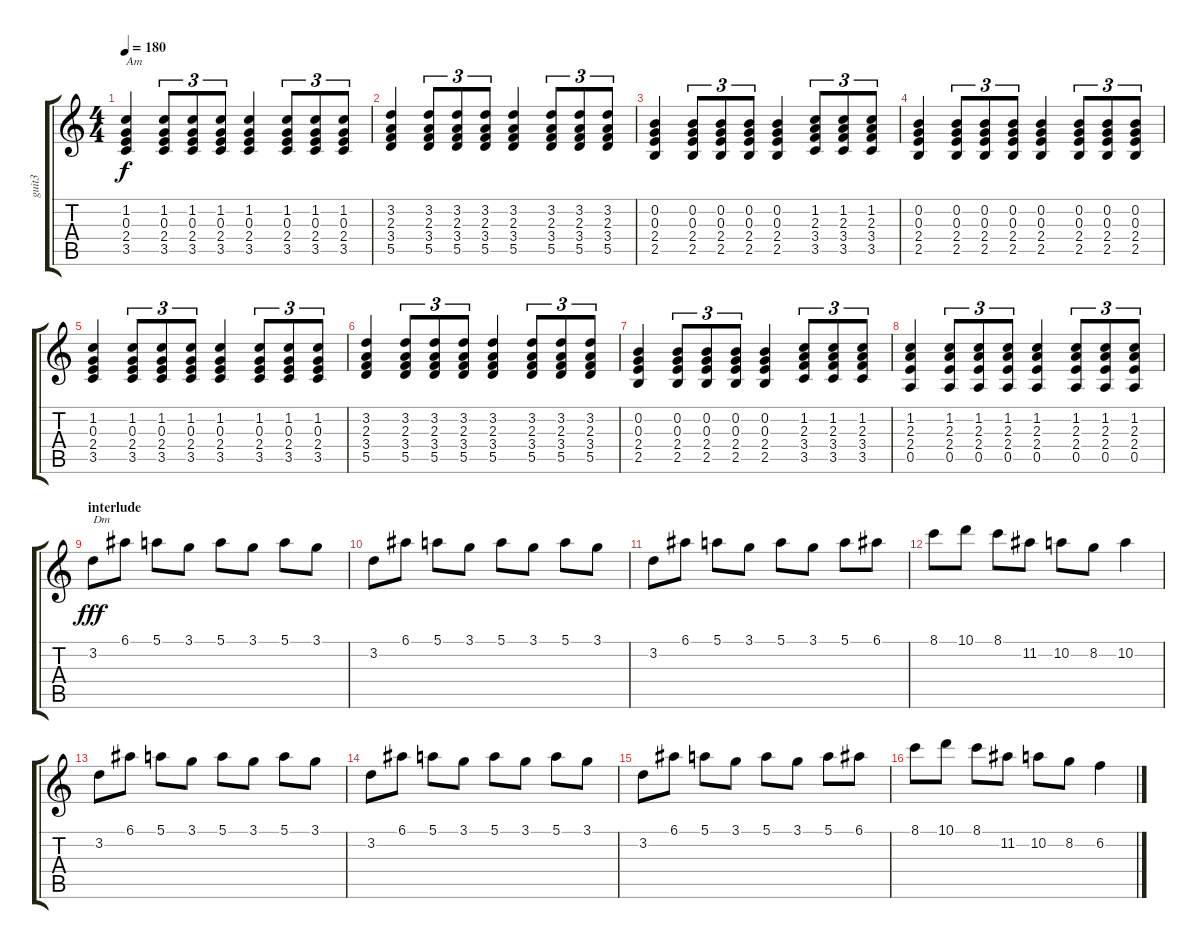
\track ("guit3" "guit3") {instrument overdrivenguitar}
\staff {score tabs}
\tuning (E4 B3 G3 D3 A2 E2) {hide}
\ts (4 4)
\tempo 180
\clef g2
\ks c
(1.2 0.3 2.4 3.5).4{txt "Am" dy f instrument acousticguitarnylon} (1.2 0.3 2.4 3.5).8{tu (3 2)} (1.2 0.3 2.4 3.5).8{tu (3 2)} (1.2 0.3 2.4 3.5).8{tu (3 2)} (1.2 0.3 2.4 3.5).4 (1.2 0.3 2.4 3.5).8{tu (3 2)} (1.2 0.3 2.4 3.5).8{tu (3 2)} (1.2 0.3 2.4 3.5).8{tu (3 2)} |
(3.2 2.3 3.4 5.5).4 (3.2 2.3 3.4 5.5).8{tu (3 2)} (3.2 2.3 3.4 5.5).8{tu (3 2)} (3.2 2.3 3.4 5.5).8{tu (3 2)} (3.2 2.3 3.4 5.5).4 (3.2 2.3 3.4 5.5).8{tu (3 2)} (3.2 2.3 3.4 5.5).8{tu (3 2)} (3.2 2.3 3.4 5.5).8{tu (3 2)} |
(0.2 0.3 2.4 2.5).4 (0.2 0.3 2.4 2.5).8{tu (3 2)} (0.2 0.3 2.4 2.5).8{tu (3 2)} (0.2 0.3 2.4 2.5).8{tu (3 2)} (0.2 0.3 2.4 2.5).4 (1.2 2.3 3.4 3.5).8{tu (3 2)} (1.2 2.3 3.4 3.5).8{tu (3 2)} (1.2 2.3 3.4 3.5).8{tu (3 2)} |
(0.2 0.3 2.4 2.5).4 (0.2 0.3 2.4 2.5).8{tu (3 2)} (0.2 0.3 2.4 2.5).8{tu (3 2)} (0.2 0.3 2.4 2.5).8{tu (3 2)} (0.2 0.3 2.4 2.5).4 (0.2 0.3 2.4 2.5).8{tu (3 2)} (0.2 0.3 2.4 2.5).8{tu (3 2)} (0.2 0.3 2.4 2.5).8{tu (3 2)} |
(1.2 0.3 2.4 3.5).4 (1.2 0.3 2.4 3.5).8{tu (3 2)} (1.2 0.3 2.4 3.5).8{tu (3 2)} (1.2 0.3 2.4 3.5).8{tu (3 2)} (1.2 0.3 2.4 3.5).4 (1.2 0.3 2.4 3.5).8{tu (3 2)} (1.2 0.3 2.4 3.5).8{tu (3 2)} (1.2 0.3 2.4 3.5).8{tu (3 2)} |
(3.2 2.3 3.4 5.5).4 (3.2 2.3 3.4 5.5).8{tu (3 2)} (3.2 2.3 3.4 5.5).8{tu (3 2)} (3.2 2.3 3.4 5.5).8{tu (3 2)} (3.2 2.3 3.4 5.5).4 (3.2 2.3 3.4 5.5).8{tu (3 2)} (3.2 2.3 3.4 5.5).8{tu (3 2)} (3.2 2.3 3.4 5.5).8{tu (3 2)} |
(0.2 0.3 2.4 2.5).4 (0.2 0.3 2.4 2.5).8{tu (3 2)} (0.2 0.3 2.4 2.5).8{tu (3 2)} (0.2 0.3 2.4 2.5).8{tu (3 2)} (0.2 0.3 2.4 2.5).4 (1.2 2.3 3.4 3.5).8{tu (3 2)} (1.2 2.3 3.4 3.5).8{tu (3 2)} (1.2 2.3 3.4 3.5).8{tu (3 2)} |
(1.2 2.3 2.4 0.5).4 (1.2 2.3 2.4 0.5).8{tu (3 2)} (1.2 2.3 2.4 0.5).8{tu (3 2)} (1.2 2.3 2.4 0.5).8{tu (3 2)} (1.2 2.3 2.4 0.5).4 (1.2 2.3 2.4 0.5).8{tu (3 2)} (1.2 2.3 2.4 0.5).8{tu (3 2)} (1.2 2.3 2.4 0.5).8{tu (3 2)} |
\section ("" "interlude")
3.2.8{txt "Dm" dy fff volume 11 instrument overdrivenguitar} 6.1.8 5.1.8 3.1.8 5.1.8 3.1.8 5.1.8 3.1.8 |
3.2.8 6.1.8 5.1.8 3.1.8 5.1.8 3.1.8 5.1.8 3.1.8 |
3.2.8 6.1.8 5.1.8 3.1.8 5.1.8 3.1.8 5.1.8 6.1.8 |
8.1.8 10.1.8 8.1.8 11.2.8 10.2.8 8.2.8 10.2.4 |
3.2.8 6.1.8 5.1.8 3.1.8 5.1.8 3.1.8 5.1.8 3.1.8 |
3.2.8 6.1.8 5.1.8 3.1.8 5.1.8 3.1.8 5.1.8 3.1.8 |
3.2.8 6.1.8 5.1.8 3.1.8 5.1.8 3.1.8 5.1.8 6.1.8 |
8.1.8 10.1.8 8.1.8 11.2.8 10.2.8 8.2.8 6.2.4
